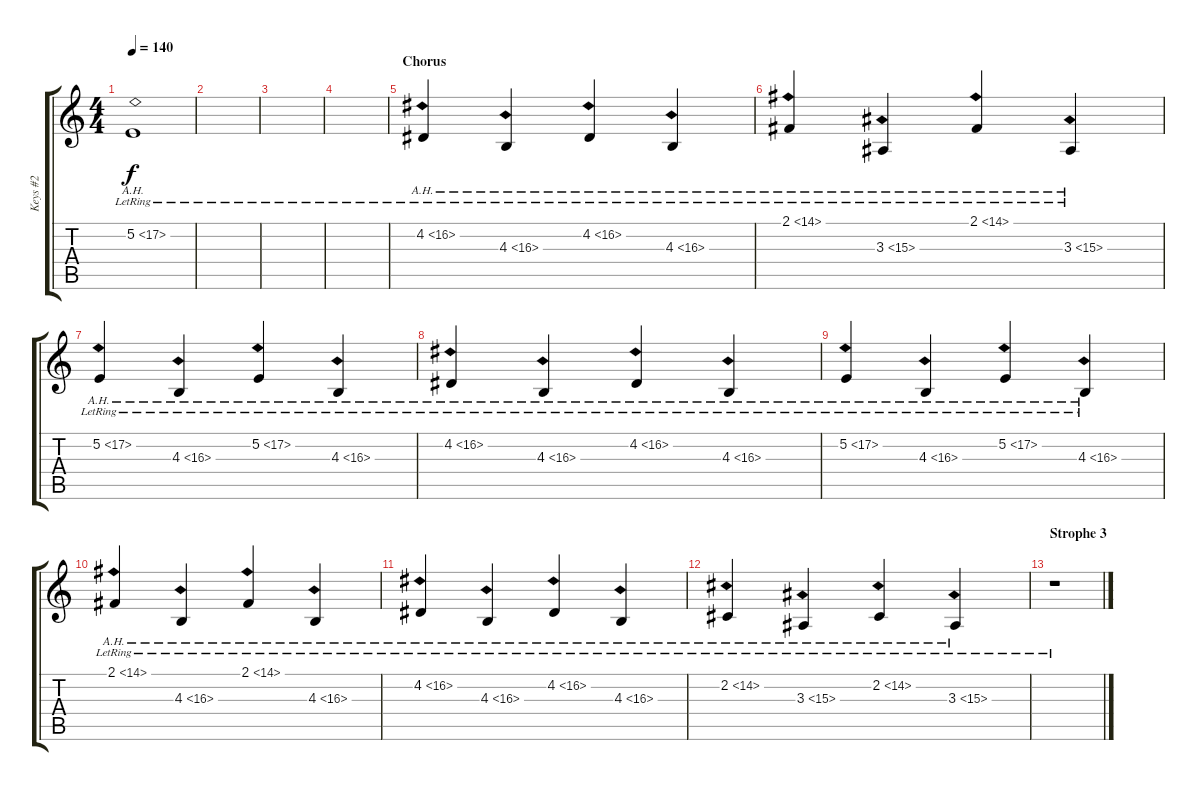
\track ("Keys #2" "Keys #2") {instrument musicbox}
\staff {score tabs}
\tuning (E4 B3 G3 D3 A2 E2) {hide}
\ts (4 4)
\tempo 140
\clef g2
\ks c
5.2{ah 12 lr}.1{dy f} |
|
|
|
\section ("" "Chorus")
4.2{ah 12 lr}.4 4.3{ah 12 lr}.4 4.2{ah 12 lr}.4 4.3{ah 12 lr}.4 |
2.1{ah 12 lr}.4 3.3{ah 12 lr}.4 2.1{ah 12 lr}.4 3.3{ah 12 lr}.4 |
5.2{ah 12 lr}.4 4.3{ah 12 lr}.4 5.2{ah 12 lr}.4 4.3{ah 12 lr}.4 |
4.2{ah 12 lr}.4 4.3{ah 12 lr}.4 4.2{ah 12 lr}.4 4.3{ah 12 lr}.4 |
5.2{ah 12 lr}.4 4.3{ah 12 lr}.4 5.2{ah 12 lr}.4 4.3{ah 12 lr}.4 |
2.1{ah 12 lr}.4 4.3{ah 12 lr}.4 2.1{ah 12 lr}.4 4.3{ah 12 lr}.4 |
4.2{ah 12 lr}.4 4.3{ah 12 lr}.4 4.2{ah 12 lr}.4 4.3{ah 12 lr}.4 |
2.2{ah 12 lr}.4 3.3{ah 12 lr}.4 2.2{ah 12 lr}.4 3.3{ah 12 lr}.4 |
\section ("" "Strophe 3")
r.1
